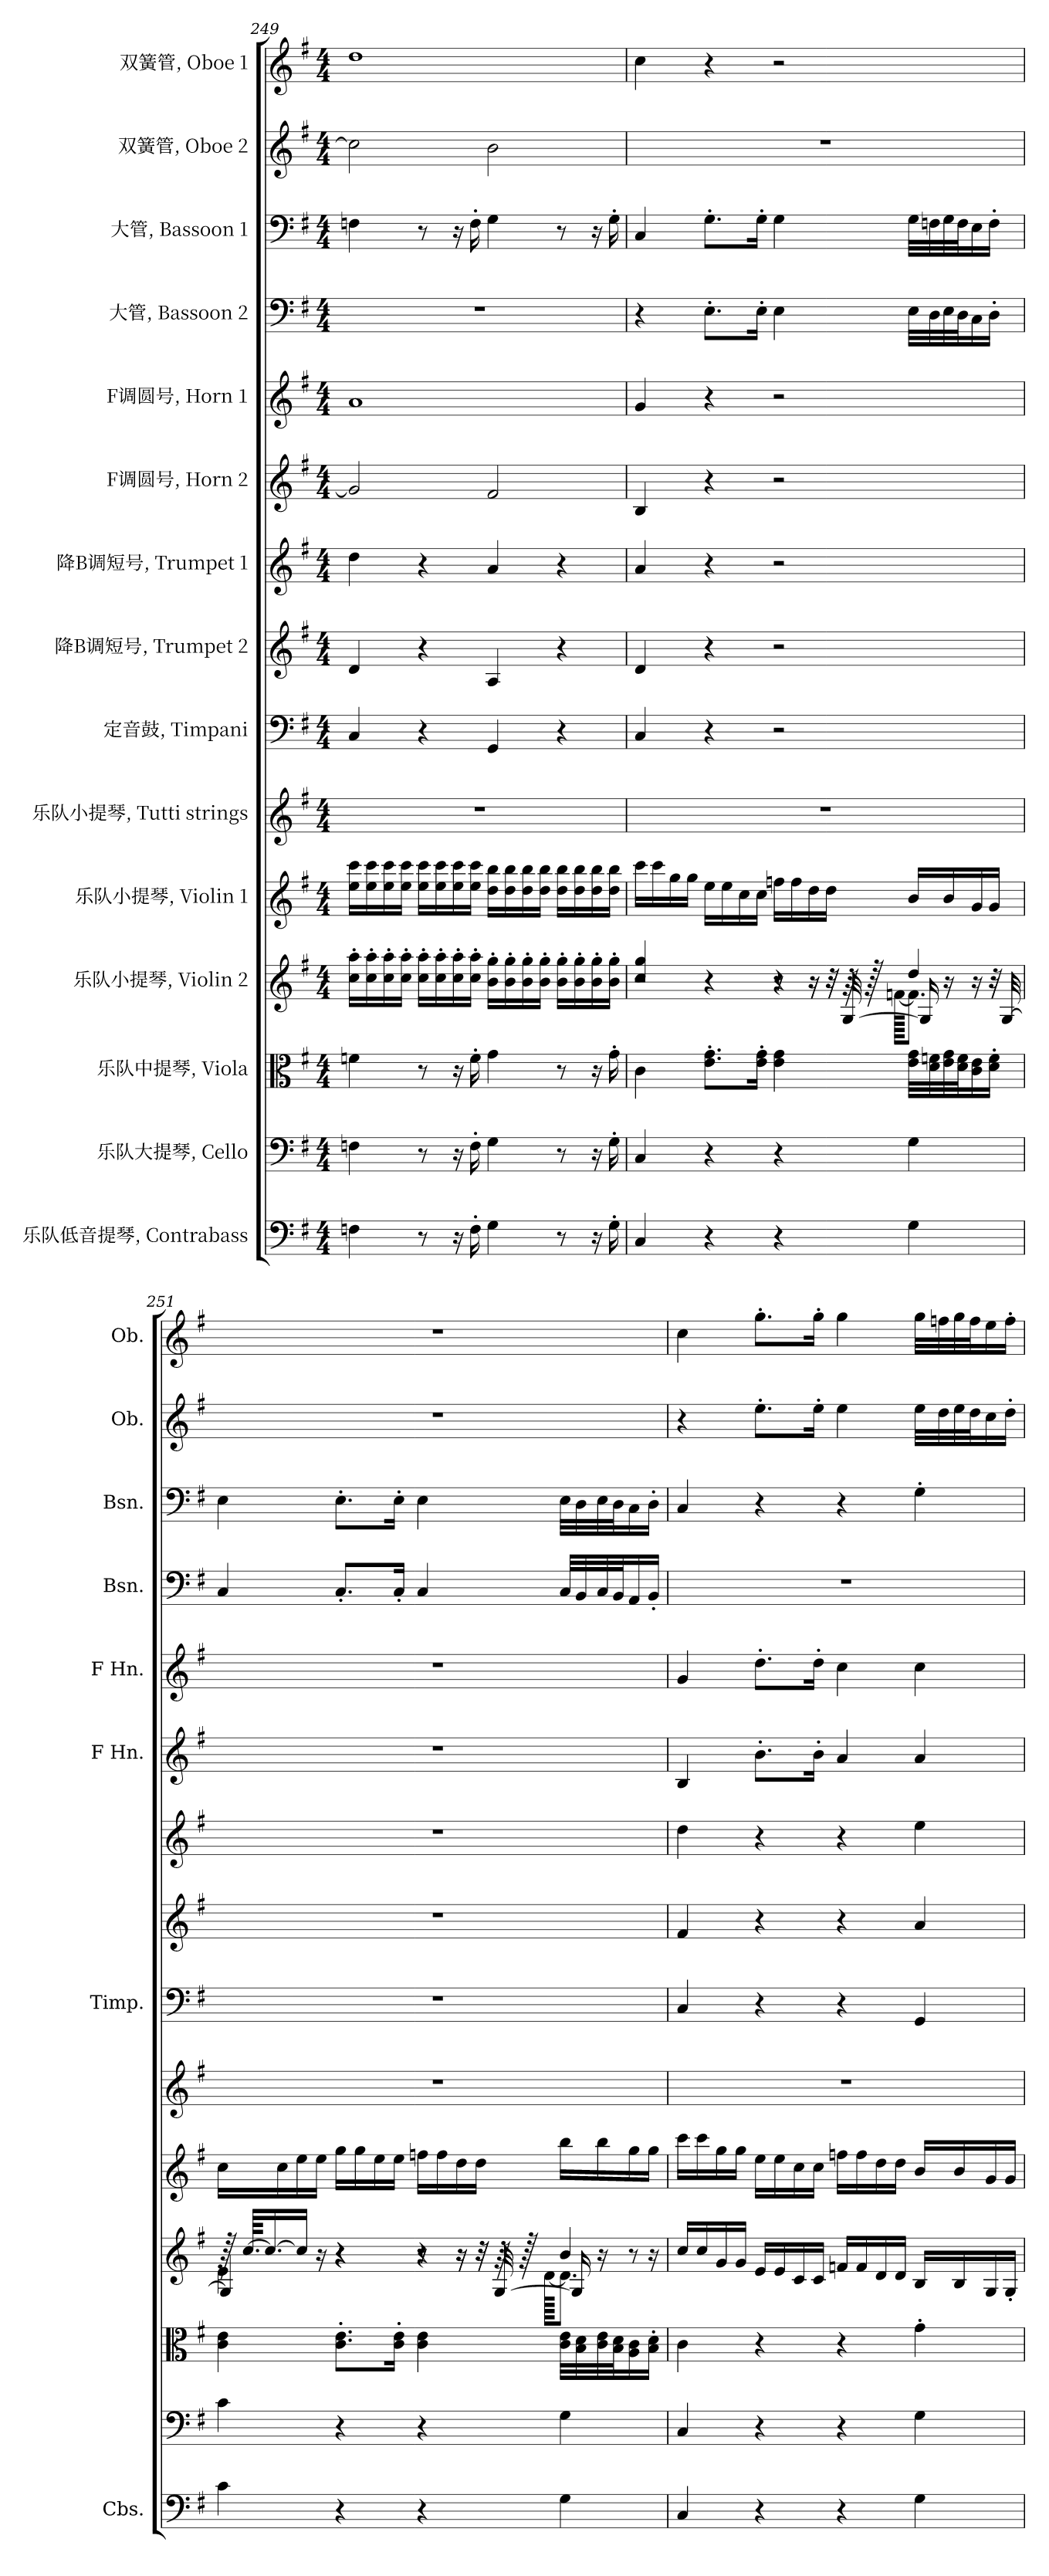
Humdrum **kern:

**kern	**kern	**kern	**kern	**kern	**kern	**kern	**kern	**kern	**kern	**kern	**kern	**kern	**kern	**kern
*part15	*part14	*part13	*part12	*part11	*part10	*part9	*part8	*part7	*part6	*part5	*part4	*part3	*part2	*part1
*staff15	*staff14	*staff13	*staff12	*staff11	*staff10	*staff9	*staff8	*staff7	*staff6	*staff5	*staff4	*staff3	*staff2	*staff1
*I"乐队低音提琴, Contrabass	*I"乐队大提琴, Cello	*I"乐队中提琴, Viola	*I"乐队小提琴, Violin 2	*I"乐队小提琴, Violin 1	*I"乐队小提琴, Tutti strings	*I"定音鼓, Timpani	*I"降B调短号, Trumpet 2	*I"降B调短号, Trumpet 1	*I"F调圆号, Horn 2	*I"F调圆号, Horn 1	*I"大管, Bassoon 2	*I"大管, Bassoon 1	*I"双簧管, Oboe 2	*I"双簧管, Oboe 1
*I'Cbs.	*	*	*	*	*	*I'Timp.	*	*	*I'F Hn.	*I'F Hn.	*I'Bsn.	*I'Bsn.	*I'Ob.	*I'Ob.
!!LO:PB:g=z
*clefF4	*clefF4	*clefC3	*clefG2	*clefG2	*clefG2	*clefF4	*clefG2	*clefG2	*clefG2	*clefG2	*clefF4	*clefF4	*clefG2	*clefG2
*ITrd7c12	*	*	*	*	*	*	*ITrd1c2	*ITrd1c2	*ITrd4c7	*ITrd4c7	*	*	*	*
*k[f#]	*k[f#]	*k[f#]	*k[f#]	*k[f#]	*k[f#]	*k[f#]	*k[b-]	*k[b-]	*k[]	*k[]	*k[f#]	*k[f#]	*k[f#]	*k[f#]
*M4/4	*M4/4	*M4/4	*M4/4	*M4/4	*M4/4	*M4/4	*M4/4	*M4/4	*M4/4	*M4/4	*M4/4	*M4/4	*M4/4	*M4/4
=249	=249	=249	=249	=249	=249	=249	=249	=249	=249	=249	=249	=249	=249	=249
4FFn\	4Fn\	4fn\	16cc\' 16aa\'LL	16ee\ 16ccc\LL	1r	4C/	4c/	4cc\	2c/]	1d	1r	4Fn\	2cc\]	1dd
.	.	.	16cc\' 16aa\'	16ee\ 16ccc\	.	.	.	.	.	.	.	.	.	.
.	.	.	16cc\' 16aa\'	16ee\ 16ccc\	.	.	.	.	.	.	.	.	.	.
.	.	.	16cc\' 16aa\'JJ	16ee\ 16ccc\JJ	.	.	.	.	.	.	.	.	.	.
8r	8r	8r	16cc\' 16aa\'LL	16ee\ 16ccc\LL	.	4r	4r	4r	.	.	.	8r	.	.
.	.	.	16cc\' 16aa\'	16ee\ 16ccc\	.	.	.	.	.	.	.	.	.	.
16r	16r	16r	16cc\' 16aa\'	16ee\ 16ccc\	.	.	.	.	.	.	.	16r	.	.
16FF'\	16F'\	16f'\	16cc\' 16aa\'JJ	16ee\ 16ccc\JJ	.	.	.	.	.	.	.	16F'\	.	.
4GG\	4G\	4g\	16b\' 16gg\'LL	16dd\ 16bb\LL	.	4GG/	4G/	4g/	2B/	.	.	4G\	2b\	.
.	.	.	16b\' 16gg\'	16dd\ 16bb\	.	.	.	.	.	.	.	.	.	.
.	.	.	16b\' 16gg\'	16dd\ 16bb\	.	.	.	.	.	.	.	.	.	.
.	.	.	16b\' 16gg\'JJ	16dd\ 16bb\JJ	.	.	.	.	.	.	.	.	.	.
8r	8r	8r	16b\' 16gg\'LL	16dd\ 16bb\LL	.	4r	4r	4r	.	.	.	8r	.	.
.	.	.	16b\' 16gg\'	16dd\ 16bb\	.	.	.	.	.	.	.	.	.	.
16r	16r	16r	16b\' 16gg\'	16dd\ 16bb\	.	.	.	.	.	.	.	16r	.	.
16GG'\	16G'\	16g'\	16b\' 16gg\'JJ	16dd\ 16bb\JJ	.	.	.	.	.	.	.	16G'\	.	.
!!LO:PB:g=z
=250	=250	=250	=250	=250	=250	=250	=250	=250	=250	=250	=250	=250	=250	=250
*	*	*	*	*	*	*	*	*	*	*	*	*	*	*MM152
*	*	*	*^	*	*	*	*	*	*	*	*	*	*	*
*	*	*	*	*^	*	*	*	*	*	*	*	*	*	*	*
4CC/	4C/	4c\	4cc/ 4gg/	2r	2r	16ccc\LL	1r	4C/	4c/	4g/	4E/	4c/	4r	4C/	1r	4cc\
.	.	.	.	.	.	16ccc\	.	.	.	.	.	.	.	.	.	.
.	.	.	.	.	.	16gg\	.	.	.	.	.	.	.	.	.	.
.	.	.	.	.	.	16gg\JJ	.	.	.	.	.	.	.	.	.	.
*	*	*	*	*	*	*	*	*	*	*	*	*	*	*	*	*MM156
4r	4r	8.e\' 8.g\'L	4r	.	.	16ee\LL	.	4r	4r	4r	4r	4r	8.E'\L	8.G'\L	.	4r
.	.	.	.	.	.	16ee\	.	.	.	.	.	.	.	.	.	.
.	.	.	.	.	.	16cc\	.	.	.	.	.	.	.	.	.	.
.	.	16e\' 16g\'Jk	.	.	.	16cc\JJ	.	.	.	.	.	.	16E'\Jk	16G'\Jk	.	.
4r	4r	4e\ 4g\	4r	8r	8r	16ffn\LL	.	2r	2r	2r	2r	2r	4E\	4G\	.	2r
.	.	.	.	.	.	16ff\	.	.	.	.	.	.	.	.	.	.
.	.	.	.	16r	16r	16dd\	.	.	.	.	.	.	.	.	.	.
.	.	.	.	32r	32r	16dd\JJ	.	.	.	.	.	.	.	.	.	.
.	.	.	.	64r	[32G/	.	.	.	.	.	.	.	.	.	.	.
.	.	.	.	128r	.	.	.	.	.	.	.	.	.	.	.	.
.	.	.	.	[128fn\KKKKL	.	.	.	.	.	.	.	.	.	.	.	.
4GG\	4G\	32e\ 32g\LLL	4dd/	8.f\J]	16G/]	16b/LL	.	.	.	.	.	.	32E\LLL	32G\LLL	.	.
.	.	32d\ 32fn\	.	.	.	.	.	.	.	.	.	.	32D\	32Fn\	.	.
.	.	32e\ 32g\	.	.	16r	16b/	.	.	.	.	.	.	32E\	32G\	.	.
.	.	32d\ 32f\J	.	.	.	.	.	.	.	.	.	.	32D\J	32F\J	.	.
.	.	16c\ 16e\	.	.	16r	16g/	.	.	.	.	.	.	16C\	16E\	.	.
.	.	16d\' 16f\'JJ	.	16r	32r	16g/JJ	.	.	.	.	.	.	16D'\JJ	16F'\JJ	.	.
.	.	.	.	.	[32G/	.	.	.	.	.	.	.	.	.	.	.
!!LO:PB:g=z
=251	=251	=251	=251	=251	=251	=251	=251	=251	=251	=251	=251	=251	=251	=251	=251	=251
4C\	4c\	4c\ 4e\	128r	4e\	4G/]	16cc\LL	1r	1r	1r	1r	1r	1r	4C/	4E\	1r	1r
.	.	.	[64.cc/KKLL	.	.	.	.	.	.	.	.	.	.	.	.	.
.	.	.	16.cc/_	.	.	.	.	.	.	.	.	.	.	.	.	.
.	.	.	.	.	.	16cc\	.	.	.	.	.	.	.	.	.	.
.	.	.	16cc/JJ]	.	.	16ee\	.	.	.	.	.	.	.	.	.	.
.	.	.	16r	.	.	16ee\JJ	.	.	.	.	.	.	.	.	.	.
4r	4r	8.c\' 8.e\'L	4r	4r	4r	16gg\LL	.	.	.	.	.	.	8.C'/L	8.E'\L	.	.
.	.	.	.	.	.	16gg\	.	.	.	.	.	.	.	.	.	.
.	.	.	.	.	.	16ee\	.	.	.	.	.	.	.	.	.	.
.	.	16c\' 16e\'Jk	.	.	.	16ee\JJ	.	.	.	.	.	.	16C'/Jk	16E'\Jk	.	.
4r	4r	4c\ 4e\	4r	8r	8r	16ffn\LL	.	.	.	.	.	.	4C/	4E\	.	.
.	.	.	.	.	.	16ff\	.	.	.	.	.	.	.	.	.	.
.	.	.	.	16r	16r	16dd\	.	.	.	.	.	.	.	.	.	.
.	.	.	.	32r	32r	16dd\JJ	.	.	.	.	.	.	.	.	.	.
.	.	.	.	64r	[32G/	.	.	.	.	.	.	.	.	.	.	.
.	.	.	.	128r	.	.	.	.	.	.	.	.	.	.	.	.
.	.	.	.	[128d\KKKKL	.	.	.	.	.	.	.	.	.	.	.	.
4GG\	4G\	32c\ 32e\LLL	4b/	8.d\J]	16G/]	16bb\LL	.	.	.	.	.	.	32C/LLL	32E\LLL	.	.
.	.	32B\ 32d\	.	.	.	.	.	.	.	.	.	.	32BB/	32D\	.	.
.	.	32c\ 32e\	.	.	16r	16bb\	.	.	.	.	.	.	32C/	32E\	.	.
.	.	32B\ 32d\J	.	.	.	.	.	.	.	.	.	.	32BB/J	32D\J	.	.
.	.	16A\ 16c\	.	.	8r	16gg\	.	.	.	.	.	.	16AA/	16C\	.	.
.	.	16B\' 16d\'JJ	.	16r	.	16gg\JJ	.	.	.	.	.	.	16BB'/JJ	16D'\JJ	.	.
*	*	*	*v	*v	*v	*	*	*	*	*	*	*	*	*	*	*
!!LO:PB:g=z
=252	=252	=252	=252	=252	=252	=252	=252	=252	=252	=252	=252	=252	=252	=252
*	*	*	*	*	*	*	*	*	*	*	*	*	*	*MM150
4CC/	4C/	4c\	16cc/LL	16ccc\LL	1r	4C/	4e/	4cc\	4E/	4c/	1r	4C/	4r	4cc\
.	.	.	16cc/	16ccc\	.	.	.	.	.	.	.	.	.	.
.	.	.	16g/	16gg\	.	.	.	.	.	.	.	.	.	.
.	.	.	16g/JJ	16gg\JJ	.	.	.	.	.	.	.	.	.	.
*	*	*	*	*	*	*	*	*	*	*	*	*	*	*MM156
4r	4r	4r	16e/LL	16ee\LL	.	4r	4r	4r	8.e'\L	8.g'\L	.	4r	8.ee'\L	8.gg'\L
.	.	.	16e/	16ee\	.	.	.	.	.	.	.	.	.	.
.	.	.	16c/	16cc\	.	.	.	.	.	.	.	.	.	.
.	.	.	16c/JJ	16cc\JJ	.	.	.	.	16e'\Jk	16g'\Jk	.	.	16ee'\Jk	16gg'\Jk
4r	4r	4r	16fn/LL	16ffn\LL	.	4r	4r	4r	4d/	4f\	.	4r	4ee\	4gg\
.	.	.	16f/	16ff\	.	.	.	.	.	.	.	.	.	.
.	.	.	16d/	16dd\	.	.	.	.	.	.	.	.	.	.
.	.	.	16d/JJ	16dd\JJ	.	.	.	.	.	.	.	.	.	.
4GG\	4G\	4g'\	16B/LL	16b/LL	.	4GG/	4g/	4dd\	4d/	4f\	.	4G'\	32ee\LLL	32gg\LLL
.	.	.	.	.	.	.	.	.	.	.	.	.	32dd\	32ffn\
.	.	.	16B/	16b/	.	.	.	.	.	.	.	.	32ee\	32gg\
.	.	.	.	.	.	.	.	.	.	.	.	.	32dd\J	32ff\J
.	.	.	16G/	16g/	.	.	.	.	.	.	.	.	16cc\	16ee\
.	.	.	16G'/JJ	16g/JJ	.	.	.	.	.	.	.	.	16dd'\JJ	16ff'\JJ
=	=	=	=	=	=	=	=	=	=	=	=	=	=	=
*-	*-	*-	*-	*-	*-	*-	*-	*-	*-	*-	*-	*-	*-	*-
